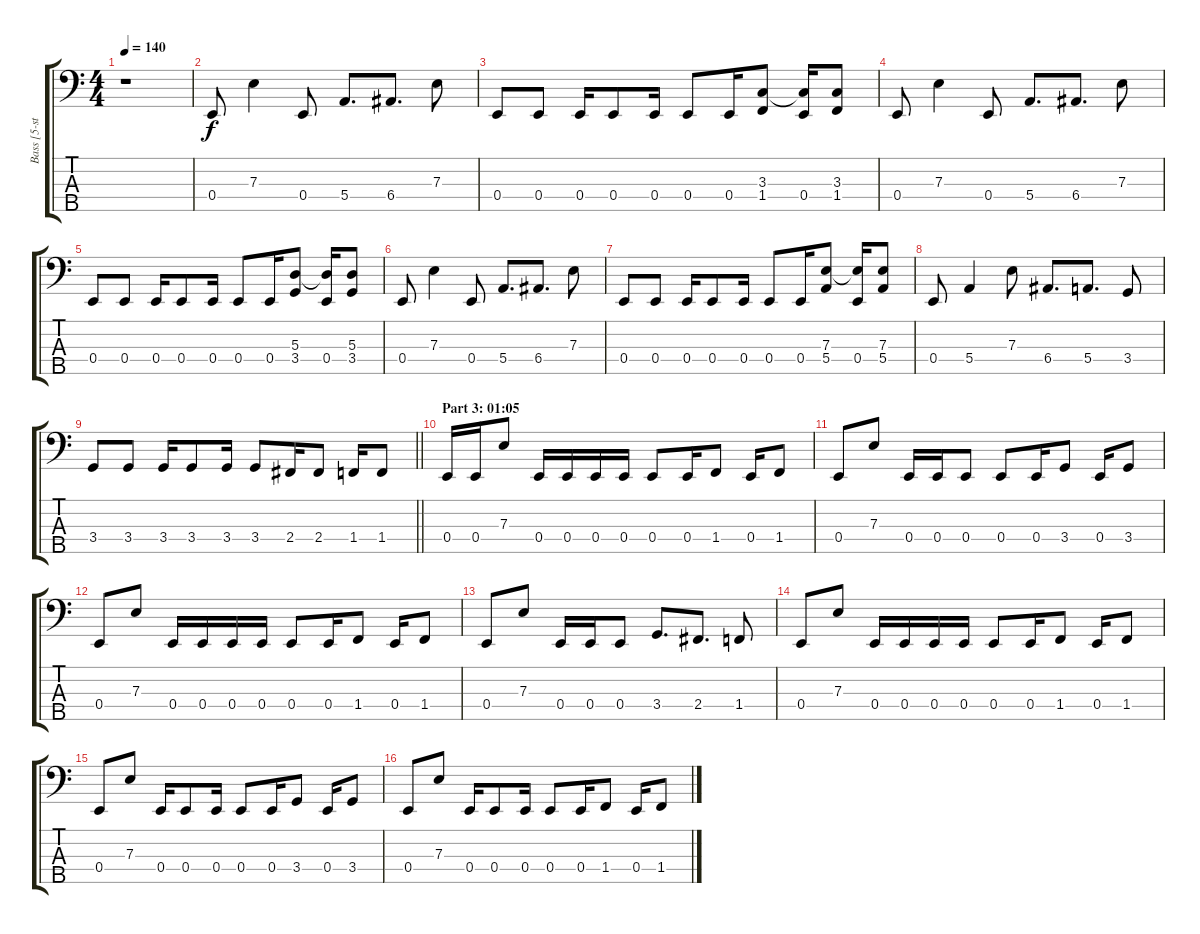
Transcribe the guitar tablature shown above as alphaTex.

\track ("Bass [5-string]" "Bass [5-st") {instrument electricbasspick}
\staff {score tabs}
\tuning (G2 D2 A1 E1 B0) {hide}
\ts (4 4)
\tempo 140
\clef f4
\ks c
r.1{dy f} |
0.4.8 7.3.4 0.4.8 5.4.8{d} 6.4.8{d} 7.3.8 |
0.4.8 0.4.8 0.4.16 0.4.8 0.4.16 0.4.8 0.4.16 (3.3 1.4).8 (3.3{t} 0.4).16 (3.3 1.4).8 |
0.4.8 7.3.4 0.4.8 5.4.8{d} 6.4.8{d} 7.3.8 |
0.4.8 0.4.8 0.4.16 0.4.8 0.4.16 0.4.8 0.4.16 (5.3 3.4).8 (5.3{t} 0.4).16 (5.3 3.4).8 |
0.4.8 7.3.4 0.4.8 5.4.8{d} 6.4.8{d} 7.3.8 |
0.4.8 0.4.8 0.4.16 0.4.8 0.4.16 0.4.8 0.4.16 (7.3 5.4).8 (7.3{t} 0.4).16 (7.3 5.4).8 |
0.4.8 5.4.4 7.3.8 6.4.8{d} 5.4.8{d} 3.4.8 |
\barLineRight lightlight
3.4.8 3.4.8 3.4.16 3.4.8 3.4.16 3.4.8 2.4.16 2.4.8 1.4.16 1.4.8 |
\section ("" "Part 3: 01:05")
0.4.16 0.4.16 7.3.8 0.4.16 0.4.16 0.4.16 0.4.16 0.4.8 0.4.16 1.4.8 0.4.16 1.4.8 |
0.4.8 7.3.8 0.4.16 0.4.16 0.4.8 0.4.8 0.4.16 3.4.8 0.4.16 3.4.8 |
0.4.8 7.3.8 0.4.16 0.4.16 0.4.16 0.4.16 0.4.8 0.4.16 1.4.8 0.4.16 1.4.8 |
0.4.8 7.3.8 0.4.16 0.4.16 0.4.8 3.4.8{d} 2.4.8{d} 1.4.8 |
0.4.8 7.3.8 0.4.16 0.4.16 0.4.16 0.4.16 0.4.8 0.4.16 1.4.8 0.4.16 1.4.8 |
0.4.8 7.3.8 0.4.16 0.4.8 0.4.16 0.4.8 0.4.16 3.4.8 0.4.16 3.4.8 |
0.4.8 7.3.8 0.4.16 0.4.8 0.4.16 0.4.8 0.4.16 1.4.8 0.4.16 1.4.8
